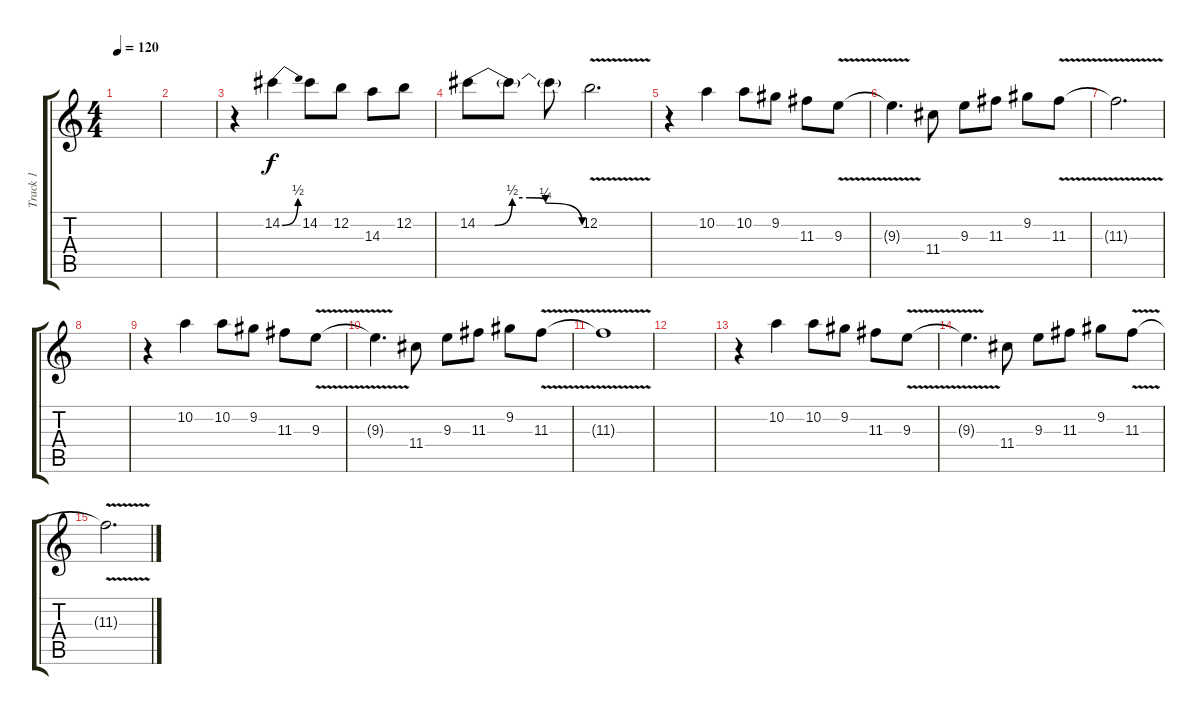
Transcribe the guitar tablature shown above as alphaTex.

\track ("Track 1" "Track 1") {instrument distortionguitar}
\staff {score tabs}
\tuning (E4 B3 G3 D3 A2 E2) {hide}
\ts (4 4)
\tempo 120
\clef g2
\ks c
|
|
r.4 14.2{be (bend 0 0 60 2)}.4 14.2.8 12.2.8 14.3.8 12.2.8 |
14.2{be (custom 0 0 10 0 20 2 30 2 39 1 60 0)}.8 14.2{t}.8 14.2{t}.8 12.2{v}.2{d} |
r.4 10.2.4{volume 10} 10.2.8 9.2.8 11.3.8 9.3{v}.8 |
9.3{t}.4{d} 11.4.8 9.3.8 11.3.8 9.2.8 11.3{v}.8 |
11.3{t}.2{d volume 10} |
|
r.4{volume 8} 10.2.4 10.2.8 9.2.8 11.3.8 9.3{v}.8 |
9.3{t}.4{d} 11.4.8 9.3.8 11.3.8 9.2.8 11.3{v}.8 |
11.3{t}.1{volume 7} |
|
r.4{volume 5} 10.2.4 10.2.8 9.2.8 11.3.8 9.3{v}.8 |
9.3{t}.4{d} 11.4.8 9.3.8 11.3.8 9.2.8 11.3{v}.8 |
11.3{t}.2{d volume 3}
